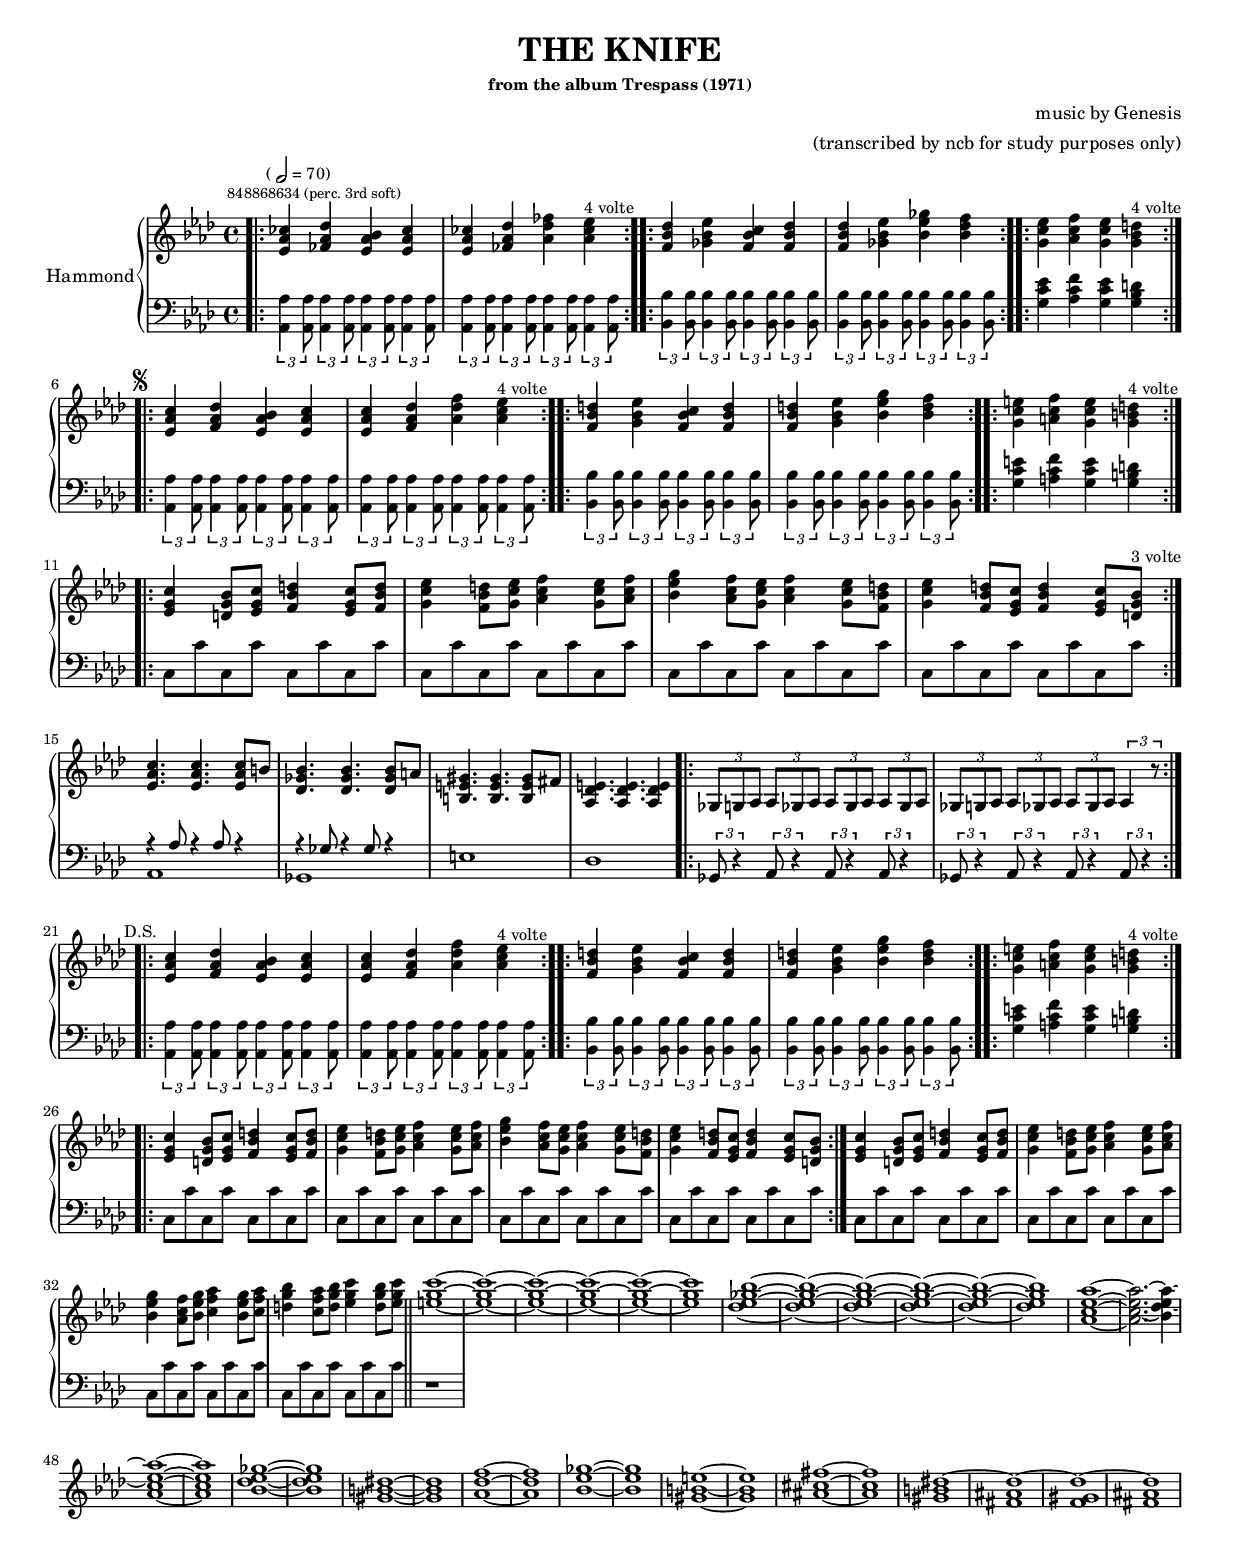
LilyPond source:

\version "2.12.3"
#(ly:set-option 'delete-intermediate-files #t)



% -----------------------------------------------------------------------------------------------------------------------
% -----------------------------------------------------------------------------------------------------------------------
%                                                 PARTE PRIMA                                                 
% -----------------------------------------------------------------------------------------------------------------------
% -----------------------------------------------------------------------------------------------------------------------
hammondGiroAMinoreUpper = \relative c' {
	<ees aes ces>4	<fes aes des>4	<ees aes bes>4		<ees aes ces>4 
	<ees aes ces>4	<fes aes des>4	<aes des fes>4		<aes ces ees>4 ^\markup { \smaller "4 volte"}
}

hammondGiroBMinoreUpper = \relative c' {
	<f bes des>4	<ges bes ees>4	<f bes c>4			<f bes des>4
	<f bes des>4	<ges bes ees>4	<bes ees ges>4		<bes des f>4
}

hammondGiroCMinoreUpper = \relative c'' {
	<g c ees>4 		<aes c f>4		<g c ees>4			<g bes d>4 ^\markup { \smaller "4 volte"}
}


hammondGiroAMaggioreUpper = \relative c' {
	<ees aes c>4 	<f aes des>4	<ees aes bes>4		<ees aes c>4
	<ees aes c>4	<f aes des>4	<aes des f>4		<aes c ees>4 ^\markup { \smaller "4 volte"}
}

hammondGiroBMaggioreUpper = \relative c' {
	<f bes d>4 		<g bes ees>4	<f bes c>4			<f bes d>4
	<f bes d>4		<g bes ees>4	<bes ees g>4		<bes d f>4
}

hammondGiroCMaggioreUpper = \relative c'' {
	<g c e>4 		<a c f>4		<g c e>4			<g b d>4 ^\markup { \smaller "4 volte"}
}


hammondScalaAccordiMinoreAUpper = \relative c' {
    <ees g c>4 		<d g bes>8 <ees g c>8		<f bes d>4		<ees g c>8 <f bes d>8
	<g c ees>4		<f bes d>8 <g c ees>8		<aes c f>4		<g c ees>8 <aes c f>8 
}
hammondScalaAccordiMinoreBUpper = \relative c' {
    <bes' ees g>4	<aes c f>8 <g c ees>8		<aes c f>4		<g c ees>8 <f bes d>8
	<g c ees>4		<f bes d>8 <ees g c>8		<f bes d>4		<ees g c>8 <d g bes>8 ^\markup { \smaller "3 volte"}
}
hammondScalaAccordiMinoreBbisUpper = \relative c' {
    <bes' ees g>4	<aes c f>8 <g c ees>8		<aes c f>4		<g c ees>8 <f bes d>8
	<g c ees>4		<f bes d>8 <ees g c>8		<f bes d>4		<ees g c>8 <d g bes>8
}
hammondScalaAccordiMinoreCUpper = \relative c' {
    <bes' ees g>4	<aes c f>8 <bes ees g>8		<c f aes>4		<bes ees g>8 <c f aes>8
	<d g bes>4		<c f aes>8 <d g bes>8		<ees g c>4		<d g bes>8	<ees g c>8
}
hammondScalaAccordiMinoreFineUpper = \relative c' {
    <ees aes c>4.		<ees aes c>4.	<ees aes c>8 b'8
	<des, ges bes>4.	<des ges bes>4.	<des ges bes>8 a'8
	<b, e gis>4.		<b e gis>4.		<b e gis>8 fis'8
	<aes, des e>4.		<aes des e>4.	<aes des e>4

}
hammondBassoAlternatoAGUpper = \relative c' {
    \times 2/3 {ges8 g aes}	\times 2/3 {aes8 ges aes}	\times 2/3 {aes8 ges aes}	\times 2/3 {aes8 ges aes}
	\times 2/3 {ges8 g aes}	\times 2/3 {aes8 ges aes}	\times 2/3 {aes8 ges aes}	\times 2/3 {aes4 r8}
}

hammondBassoALower = \relative c {
	\times 2/3 {<aes aes'>4 <aes aes'>8}	\times 2/3 {<aes aes'>4 <aes aes'>8}	\times 2/3 {<aes aes'>4 <aes aes'>8}	\times 2/3 {<aes aes'>4 <aes aes'>8}
}
hammondBassoBLower = \relative c {
	\times 2/3 {<bes bes'>4 <bes bes'>8}	\times 2/3 {<bes bes'>4 <bes bes'>8}	\times 2/3 {<bes bes'>4 <bes bes'>8}	\times 2/3 {<bes bes'>4 <bes bes'>8}
}
hammondBassoCMinoreLower = \relative c {
	<g' c ees>4 		<aes c f>4		<g c ees>4			<g bes d>4
}
hammondBassoCMaggioreLower = \relative c {
	<g' c e>4 		<a c f>4		<g c e>4			<g b d>4
}
hammondBassoAlternatoCLower = \relative c {
    c8 c'8			c,8 c'8						c,8 c'8			c,8 c'8
}
hammondScalaAccordiMinoreFineLower = \relative c {
    << {r4 aes'8 r4 aes8 r4} \\ {aes,1} >>
	<< {r4 ges'8 r4 ges8 r4} \\ {ges,1} >>
	e'1
	des1
}
hammondBassoAlternatoAGLower = \relative c {
    \times 2/3 {ges8 r4}	\times 2/3 {aes8 r4}	\times 2/3 {aes8 r4}	\times 2/3 {aes8 r4}
	\times 2/3 {ges8 r4}	\times 2/3 {aes8 r4}	\times 2/3 {aes8 r4}	\times 2/3 {aes8 r4}
%    \times 2/3 {ges8 g aes}	\times 2/3 {aes8 ges aes}	\times 2/3 {aes8 ges aes}	\times 2/3 {aes8 ges aes}
%	\times 2/3 {ges8 g aes}	\times 2/3 {aes8 ges aes}	\times 2/3 {aes8 ges aes}	\times 2/3 {aes4 r8}
}


% -----------------------------------------------------------------------------------------------------------------------
% -----------------------------------------------------------------------------------------------------------------------
%                                                 PARTE SECONDA                                                 
% -----------------------------------------------------------------------------------------------------------------------
% -----------------------------------------------------------------------------------------------------------------------
hammondIIAUpper = \relative c'' {
    <e g c>1~
	<e g c>1~
    <e g c>1~
	<e g c>1~
    <e g c>1~
	<e g c>1

	<des ees ges bes>1~
	<des ees ges bes>1~
	<des ees ges bes>1~
	<des ees ges bes>1~
	<des ees ges bes>1~
	<des ees ges bes>1

	<aes c ees aes>1~
	<aes c ees aes>2.~				<bes des ees aes>4~
	<aes c ees aes>1~
	<aes c ees aes>1

	<bes des ees ges>1~
	<bes des ees ges>1

	<gis b dis>1~
	<gis b dis>1

	<aes des f>1~
	<aes des f>1

	<bes ees ges>1~
	<bes ees ges>1

	<gis b e>1~
	<gis b e>1

	<ais cis fis>1~
	<ais cis fis>1

	<gis b dis>1~
	<fis ais dis>1~
	<f gis dis'>1~
	<fis ais dis>1
}

% ----------------------------------------------------------------------------
% PARTE TERZA (HAMMOND)
% ----------------------------------------------------------------------------


% ----------------------------------------------------------------------------
% ----------------------------------------------------------------------------
% ----------------------------------------------------------------------------


hammondPartePrimaUpper = {
    \clef violin
    \key aes \major
    \time 4/4

	\mark \markup { \tiny { "                                848868634 (perc. 3rd soft)" } }
	\bar "|:"
    \hammondGiroAMinoreUpper
	\bar ":|:"
	\hammondGiroBMinoreUpper
	\bar ":|:" %% 4 volte
    \hammondGiroCMinoreUpper
	\bar ":|"
	\break

	\bar ":|:"
	\mark \markup \small { \musicglyph #"scripts.segno" }
    \hammondGiroAMaggioreUpper
    \bar ":|:"
	\hammondGiroBMaggioreUpper
    \bar ":|:" %% 4 volte
    \hammondGiroCMaggioreUpper
    \bar ":|"
    \break

	\bar ":|:"
	\hammondScalaAccordiMinoreAUpper
	\hammondScalaAccordiMinoreBUpper
	\break
	\bar ":|"
	\hammondScalaAccordiMinoreFineUpper
	\bar "|:"
	\hammondBassoAlternatoAGUpper
	\bar ":|"

	\break

	%% 2' + 3' giro
	\bar ":|:"
    \mark \markup \small { { \lower #1 "D.S." } }
    \hammondGiroAMaggioreUpper
    \bar ":|:"
	\hammondGiroBMaggioreUpper
    \bar ":|:" %% 4 volte
    \hammondGiroCMaggioreUpper
    \bar ":|"
    \break

	\bar ":|:"
	\hammondScalaAccordiMinoreAUpper
	\hammondScalaAccordiMinoreBbisUpper
	\bar ":|"

	\hammondScalaAccordiMinoreAUpper
	\hammondScalaAccordiMinoreCUpper
	\bar "||"

	% SECONDA PARTE
	\hammondIIAUpper
}

hammondPartePrimaLower = {
    \clef bass
    \key aes \major
    \time 4/4

	\bar "|:"
	\hammondBassoALower	\hammondBassoALower
    \bar ":|:"
	\hammondBassoBLower	\hammondBassoBLower
    \bar ":|:"
	\hammondBassoCMinoreLower
    \bar ":|"

	\bar ":|:"
	\hammondBassoALower	\hammondBassoALower
    \bar ":|:"
	\hammondBassoBLower	\hammondBassoBLower
	\bar ":|:"
	\hammondBassoCMaggioreLower
    \bar ":|"

	\bar ":|:"
	\hammondBassoAlternatoCLower \hammondBassoAlternatoCLower
	\hammondBassoAlternatoCLower \hammondBassoAlternatoCLower
	\bar ":|"
	\hammondScalaAccordiMinoreFineLower
	\bar "|:"
	\hammondBassoAlternatoAGLower
	\bar ":|"

	%% 2' e 3' giro
	\bar ":|:"
	\hammondBassoALower	\hammondBassoALower
    \bar ":|:"
	\hammondBassoBLower	\hammondBassoBLower
	\bar ":|:"
	\hammondBassoCMaggioreLower
    \bar ":|"

	\bar ":|:"
	\hammondBassoAlternatoCLower \hammondBassoAlternatoCLower
	\hammondBassoAlternatoCLower \hammondBassoAlternatoCLower
	\bar ":|"

	\hammondBassoAlternatoCLower \hammondBassoAlternatoCLower
	\hammondBassoAlternatoCLower \hammondBassoAlternatoCLower
	\bar "||"

	% SECONDA PARTE
	r1
}


% ----------------------------------------------------------------------------


% ----------------------------------------------------------------------------


#(set-global-staff-size 16)


\book { 

    \header {
        title       = \markup {\larger "THE KNIFE"}
	    subtitle    = ""
	    subsubtitle = "from the album Trespass (1971)"
        composer    = "music by Genesis"
	    arranger    = "(transcribed by ncb for study purposes only)"
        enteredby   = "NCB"
        piece       = \markup { \bold "                                      " \smaller { (\note #"2"#1 = 70) } }
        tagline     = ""
    }


    \score {
	    <<
            \new PianoStaff \with {midiInstrument = #"drawbar organ"}
		    <<
                \set PianoStaff.instrumentName = "Hammond"
	            \new Staff = upper \hammondPartePrimaUpper
	            \new Staff = lower \hammondPartePrimaLower
            >>
		>>
%		\header {piece = " "}
	    \layout {  }
		\midi { \context { \Score tempoWholesPerMinute = #(ly:make-moment 70 2) } }
    }


	\paper{
	    ragged-bottom = ##t
        ragged-last-bottom = ##t
    }

}
